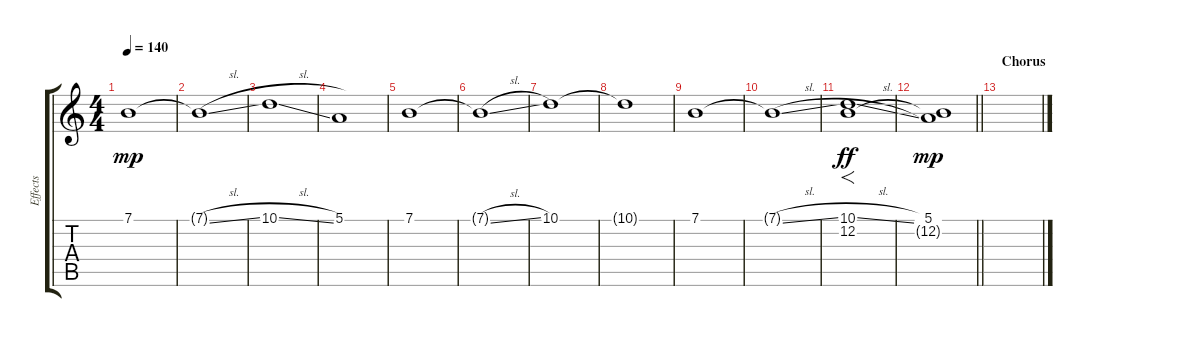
\track ("Effects" "Effects") {instrument fx7echoes}
\staff {score tabs}
\tuning (E4 B3 G3 D3 A2 E2) {hide}
\ts (4 4)
\tempo 140
\clef g2
\ks c
7.1.1{dy mp} |
7.1{sl t}.1 |
10.1{sl}.1 |
5.1.1 |
7.1.1 |
7.1{sl t}.1 |
10.1.1 |
10.1{t}.1 |
7.1.1 |
7.1{sl t}.1 |
(10.1{sl} 12.2).1{f dy ff} |
\barLineRight lightlight
(5.1 12.2{t}).1{dy mp} |
\section ("" "Chorus")
